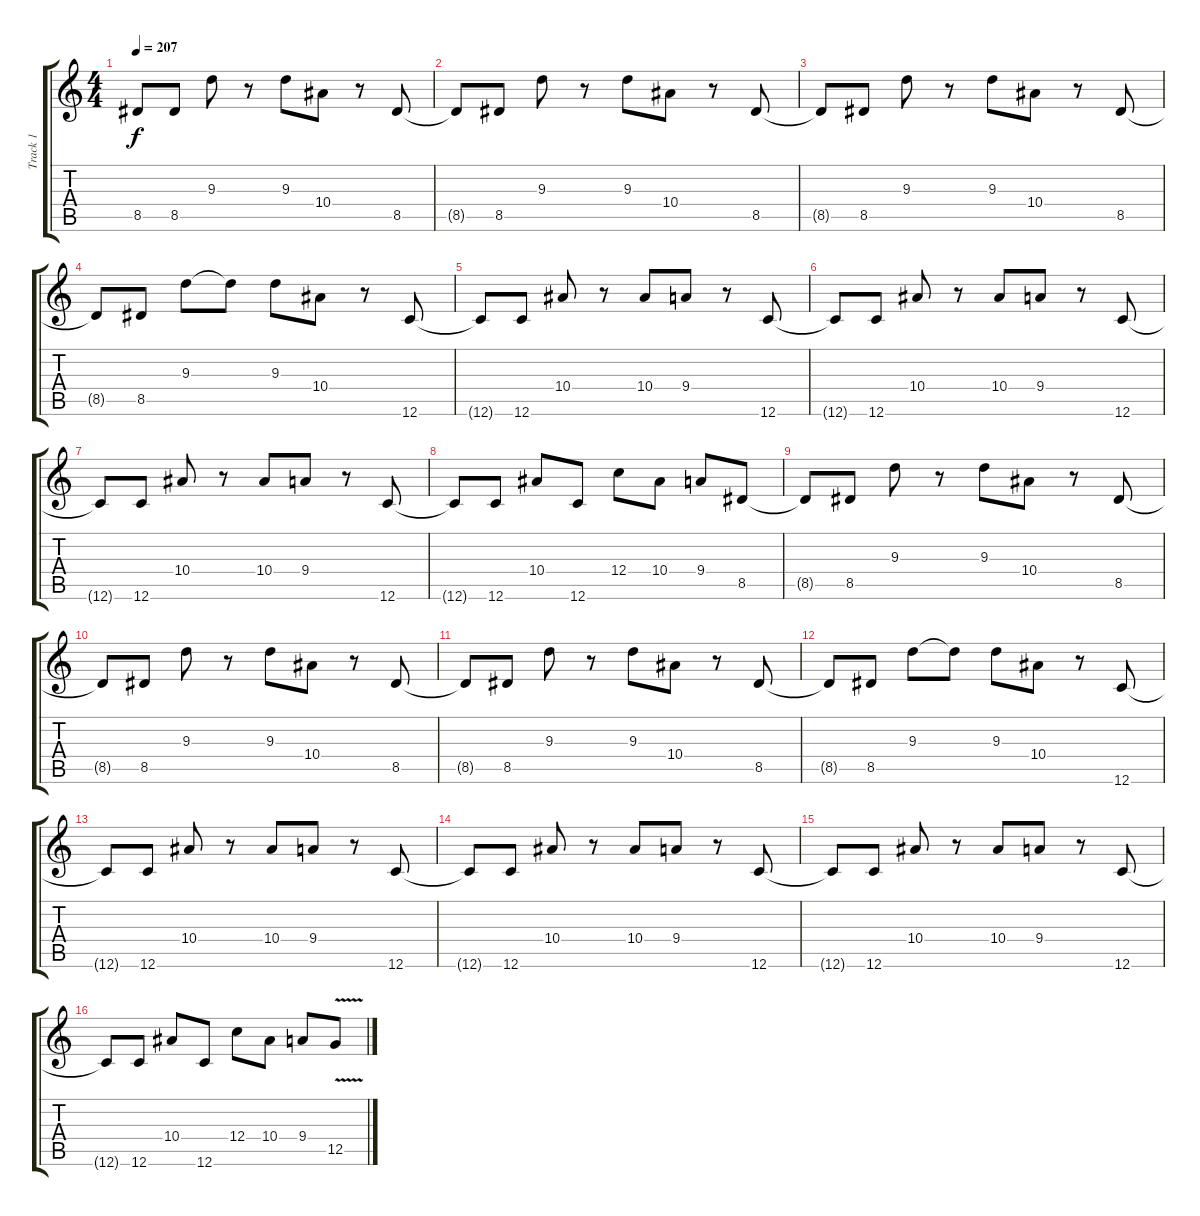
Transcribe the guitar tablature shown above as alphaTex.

\track ("Track 1" "Track 1") {instrument distortionguitar}
\staff {score tabs}
\tuning (D4 A3 F3 C3 G2 C2) {hide}
\ts (4 4)
\tempo 207
\clef g2
\ks c
8.5{t}.8{dy f} 8.5.8 9.3.8 r.8 9.3.8 10.4.8 r.8 8.5.8 |
8.5{t}.8 8.5.8 9.3.8 r.8 9.3.8 10.4.8 r.8 8.5.8 |
8.5{t}.8 8.5.8 9.3.8 r.8 9.3.8 10.4.8 r.8 8.5.8 |
8.5{t}.8 8.5.8 9.3.8 9.3{t}.8 9.3.8 10.4.8 r.8 12.6.8 |
12.6{t}.8 12.6.8 10.4.8 r.8 10.4.8 9.4.8 r.8 12.6.8 |
12.6{t}.8 12.6.8 10.4.8 r.8 10.4.8 9.4.8 r.8 12.6.8 |
12.6{t}.8 12.6.8 10.4.8 r.8 10.4.8 9.4.8 r.8 12.6.8 |
12.6{t}.8 12.6.8 10.4.8 12.6.8 12.4.8 10.4.8 9.4.8 8.5.8 |
8.5{t}.8 8.5.8 9.3.8 r.8 9.3.8 10.4.8 r.8 8.5.8 |
8.5{t}.8 8.5.8 9.3.8 r.8 9.3.8 10.4.8 r.8 8.5.8 |
8.5{t}.8 8.5.8 9.3.8 r.8 9.3.8 10.4.8 r.8 8.5.8 |
8.5{t}.8 8.5.8 9.3.8 9.3{t}.8 9.3.8 10.4.8 r.8 12.6.8 |
12.6{t}.8 12.6.8 10.4.8 r.8 10.4.8 9.4.8 r.8 12.6.8 |
12.6{t}.8 12.6.8 10.4.8 r.8 10.4.8 9.4.8 r.8 12.6.8 |
12.6{t}.8 12.6.8 10.4.8 r.8 10.4.8 9.4.8 r.8 12.6.8 |
12.6{t}.8 12.6.8 10.4.8 12.6.8 12.4.8 10.4.8 9.4.8 12.5{v}.8
